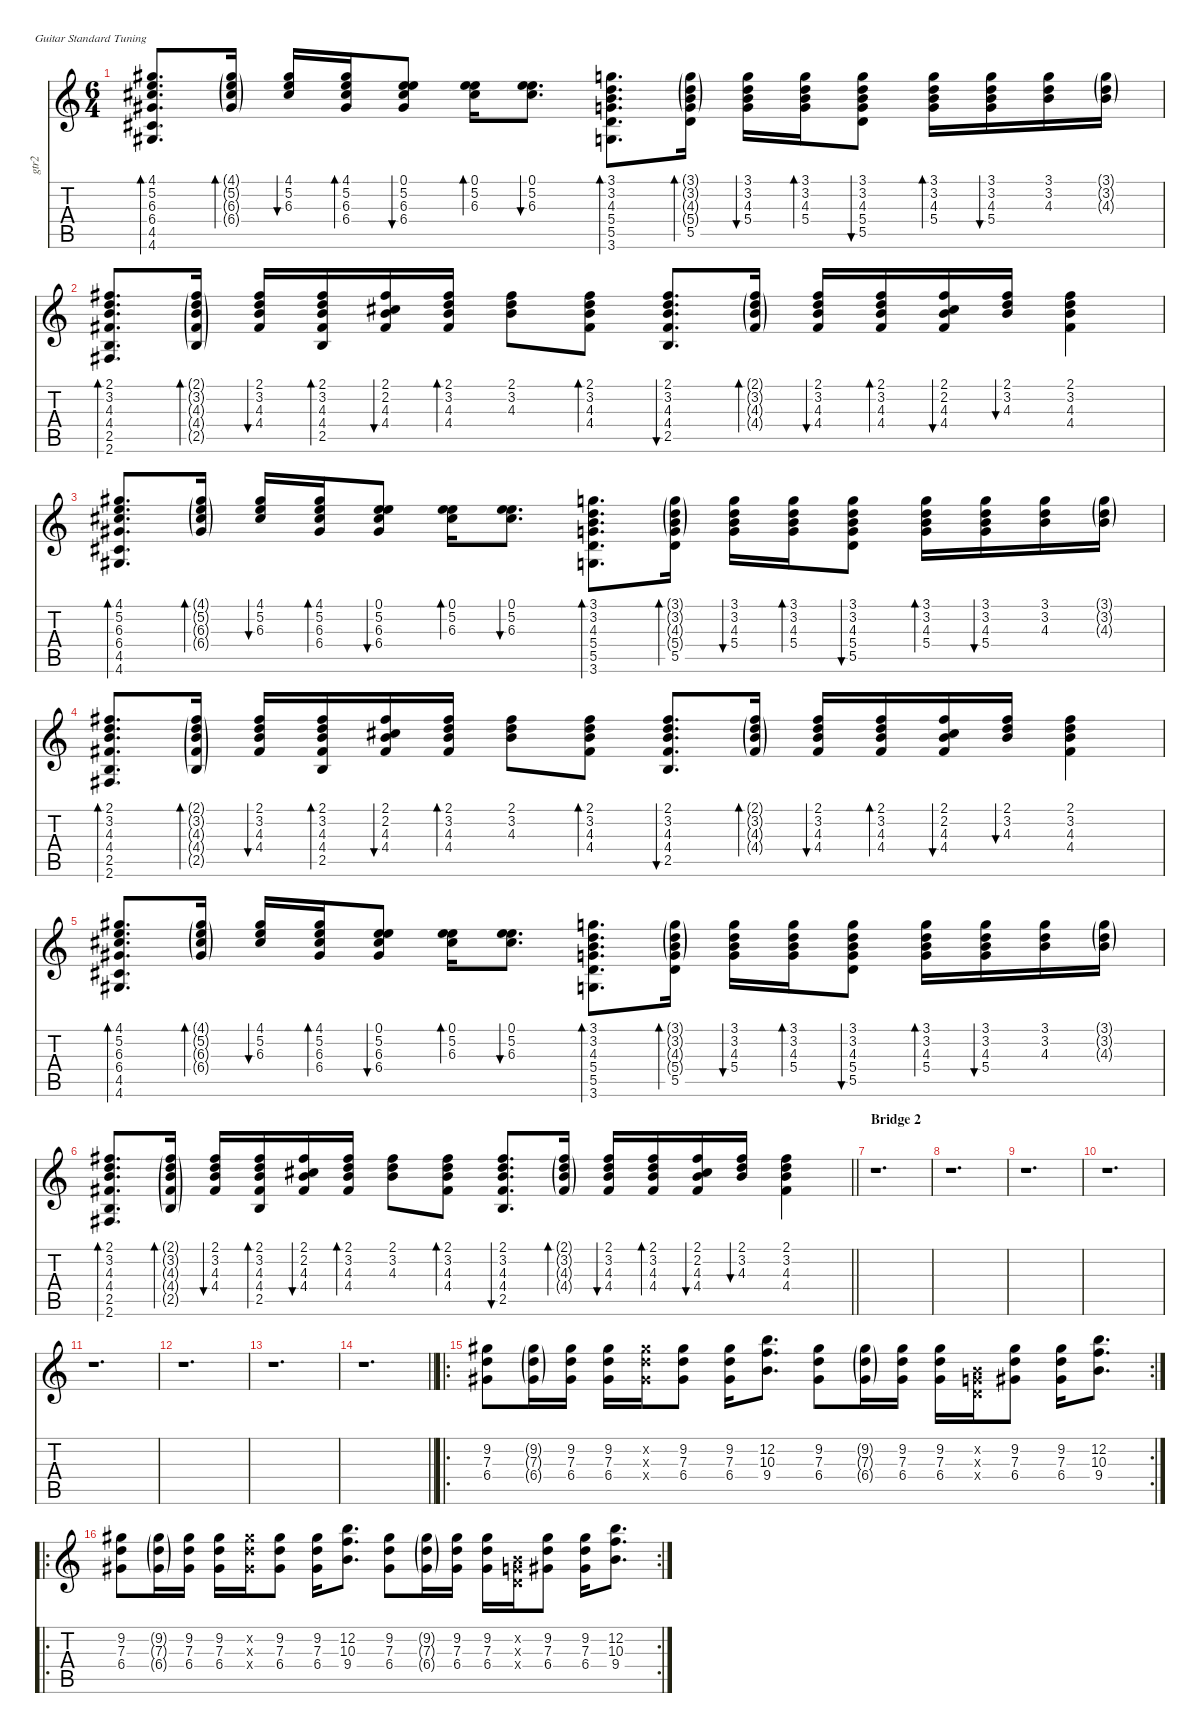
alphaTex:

\defaultSystemsLayout 4
\hideDynamics
\bracketExtendMode nobrackets
\otherSystemsTrackNameOrientation horizontal
\track ("Guitar 2" "gtr2") {defaultSystemsLayout 4 instrument overdrivenguitar}
\staff {score tabs}
\tuning (E4 B3 G3 D3 A2 E2)
\ts (6 4)
\tempo (93 hide)
\clef g2
\ks aminor
(4.1{acc #} 5.2 6.3{acc #} 6.4{acc #} 4.5{acc #} 4.6{acc #}).8{d bd 30 dy mf beam Up} (4.1{g acc #} 5.2{g} 6.3{g acc #} 6.4{g acc #}).16{bd 30 beam Up} (4.1{acc #} 5.2 6.3{acc #}).16{bu 30 beam Up} (4.1{acc #} 5.2 6.3{acc #} 6.4{acc #}).16{bd 30 beam Up} (0.1 5.2 6.3{acc #} 6.4{acc #}).8{bu 30 beam Down} (0.1 5.2 6.3{acc #}).16{bd 30 beam Down} (0.1 5.2 6.3{acc #}).8{d bu 30 beam Down} (3.1 3.2 4.3 5.4 5.5 3.6).8{d bd 30 beam Down} (3.1{g} 3.2{g} 4.3{g} 5.4{g} 5.5).16{bd 30 dy f beam Down} (3.1 3.2 4.3 5.4).16{bu 30 dy mf beam Down} (3.1 3.2 4.3 5.4).16{bd 30 beam Down} (3.1 3.2 4.3 5.4 5.5).8{bu 30 beam Down} (3.1 3.2 4.3 5.4).16{bd 30 beam Down} (3.1 3.2 4.3 5.4).16{bu 30 beam Down} (3.1 3.2 4.3).16{beam Down} (3.1{g} 3.2{g} 4.3{g}).16{beam Down} |
(2.1{acc #} 3.2 4.3 4.4{acc #} 2.5 2.6{acc #}).8{d bd 30 beam Up} (2.1{g acc #} 3.2{g} 4.3{g} 4.4{g acc #} 2.5{g}).16{bd 30 beam Up} (2.1{acc #} 3.2 4.3 4.4{acc #}).16{bu 30 beam Up} (2.1{acc #} 3.2 4.3 4.4{acc #} 2.5).16{bd 30 beam Up} (2.1{acc #} 2.2{acc #} 4.3 4.4{acc #}).16{bu 30 beam Down} (2.1{acc #} 3.2 4.3 4.4{acc #}).16{bd 30 beam Down} (2.1{acc #} 3.2 4.3).8{dy f beam Down} (2.1{acc #} 3.2 4.3 4.4{acc #}).8{bd 30 dy mf beam Down} (2.1{acc #} 3.2 4.3 4.4{acc #} 2.5).8{d bu 30 beam Up} (2.1{g acc #} 3.2{g} 4.3{g} 4.4{g acc #}).16{bd 30 beam Up} (2.1{acc #} 3.2 4.3 4.4{acc #}).16{bu 30 beam Up} (2.1{acc #} 3.2 4.3 4.4{acc #}).16{bd 30 beam Up} (2.1{acc #} 2.2{acc #} 4.3 4.4{acc #}).16{bu 30 beam Down} (2.1{acc #} 3.2 4.3).16{bu 30 beam Down} (2.1{acc #} 3.2 4.3 4.4{acc #}).4{beam Down} |
(4.1{acc #} 5.2 6.3{acc #} 6.4{acc #} 4.5{acc #} 4.6{acc #}).8{d bd 30 beam Up} (4.1{g acc #} 5.2{g} 6.3{g acc #} 6.4{g acc #}).16{bd 30 beam Up} (4.1{acc #} 5.2 6.3{acc #}).16{bu 30 beam Up} (4.1{acc #} 5.2 6.3{acc #} 6.4{acc #}).16{bd 30 beam Up} (0.1 5.2 6.3{acc #} 6.4{acc #}).8{bu 30 beam Down} (0.1 5.2 6.3{acc #}).16{bd 30 beam Down} (0.1 5.2 6.3{acc #}).8{d bu 30 beam Down} (3.1 3.2 4.3 5.4 5.5 3.6).8{d bd 30 beam Down} (3.1{g} 3.2{g} 4.3{g} 5.4{g} 5.5).16{bd 30 dy f beam Down} (3.1 3.2 4.3 5.4).16{bu 30 dy mf beam Down} (3.1 3.2 4.3 5.4).16{bd 30 beam Down} (3.1 3.2 4.3 5.4 5.5).8{bu 30 beam Down} (3.1 3.2 4.3 5.4).16{bd 30 beam Down} (3.1 3.2 4.3 5.4).16{bu 30 beam Down} (3.1 3.2 4.3).16{beam Down} (3.1{g} 3.2{g} 4.3{g}).16{beam Down} |
(2.1{acc #} 3.2 4.3 4.4{acc #} 2.5 2.6{acc #}).8{d bd 30 beam Up} (2.1{g acc #} 3.2{g} 4.3{g} 4.4{g acc #} 2.5{g}).16{bd 30 beam Up} (2.1{acc #} 3.2 4.3 4.4{acc #}).16{bu 30 beam Up} (2.1{acc #} 3.2 4.3 4.4{acc #} 2.5).16{bd 30 beam Up} (2.1{acc #} 2.2{acc #} 4.3 4.4{acc #}).16{bu 30 beam Down} (2.1{acc #} 3.2 4.3 4.4{acc #}).16{bd 30 beam Down} (2.1{acc #} 3.2 4.3).8{dy f beam Down} (2.1{acc #} 3.2 4.3 4.4{acc #}).8{bd 30 dy mf beam Down} (2.1{acc #} 3.2 4.3 4.4{acc #} 2.5).8{d bu 30 beam Up} (2.1{g acc #} 3.2{g} 4.3{g} 4.4{g acc #}).16{bd 30 beam Up} (2.1{acc #} 3.2 4.3 4.4{acc #}).16{bu 30 beam Up} (2.1{acc #} 3.2 4.3 4.4{acc #}).16{bd 30 beam Up} (2.1{acc #} 2.2{acc #} 4.3 4.4{acc #}).16{bu 30 beam Down} (2.1{acc #} 3.2 4.3).16{bu 30 beam Down} (2.1{acc #} 3.2 4.3 4.4{acc #}).4{beam Down} |
(4.1{acc #} 5.2 6.3{acc #} 6.4{acc #} 4.5{acc #} 4.6{acc #}).8{d bd 30 beam Up} (4.1{g acc #} 5.2{g} 6.3{g acc #} 6.4{g acc #}).16{bd 30 beam Up} (4.1{acc #} 5.2 6.3{acc #}).16{bu 30 beam Up} (4.1{acc #} 5.2 6.3{acc #} 6.4{acc #}).16{bd 30 beam Up} (0.1 5.2 6.3{acc #} 6.4{acc #}).8{bu 30 beam Down} (0.1 5.2 6.3{acc #}).16{bd 30 beam Down} (0.1 5.2 6.3{acc #}).8{d bu 30 beam Down} (3.1 3.2 4.3 5.4 5.5 3.6).8{d bd 30 beam Down} (3.1{g} 3.2{g} 4.3{g} 5.4{g} 5.5).16{bd 30 dy f beam Down} (3.1 3.2 4.3 5.4).16{bu 30 dy mf beam Down} (3.1 3.2 4.3 5.4).16{bd 30 beam Down} (3.1 3.2 4.3 5.4 5.5).8{bu 30 beam Down} (3.1 3.2 4.3 5.4).16{bd 30 beam Down} (3.1 3.2 4.3 5.4).16{bu 30 beam Down} (3.1 3.2 4.3).16{beam Down} (3.1{g} 3.2{g} 4.3{g}).16{beam Down} |
\barLineRight lightlight
(2.1{acc #} 3.2 4.3 4.4{acc #} 2.5 2.6{acc #}).8{d bd 30 beam Up} (2.1{g acc #} 3.2{g} 4.3{g} 4.4{g acc #} 2.5{g}).16{bd 30 beam Up} (2.1{acc #} 3.2 4.3 4.4{acc #}).16{bu 30 beam Up} (2.1{acc #} 3.2 4.3 4.4{acc #} 2.5).16{bd 30 beam Up} (2.1{acc #} 2.2{acc #} 4.3 4.4{acc #}).16{bu 30 beam Down} (2.1{acc #} 3.2 4.3 4.4{acc #}).16{bd 30 beam Down} (2.1{acc #} 3.2 4.3).8{dy f beam Down} (2.1{acc #} 3.2 4.3 4.4{acc #}).8{bd 30 dy mf beam Down} (2.1{acc #} 3.2 4.3 4.4{acc #} 2.5).8{d bu 30 beam Up} (2.1{g acc #} 3.2{g} 4.3{g} 4.4{g acc #}).16{bd 30 beam Up} (2.1{acc #} 3.2 4.3 4.4{acc #}).16{bu 30 beam Up} (2.1{acc #} 3.2 4.3 4.4{acc #}).16{bd 30 beam Up} (2.1{acc #} 2.2{acc #} 4.3 4.4{acc #}).16{bu 30 beam Down} (2.1{acc #} 3.2 4.3).16{bu 30 beam Down} (2.1{acc #} 3.2 4.3 4.4{acc #}).4{beam Down} |
\section ("" "Bridge 2")
r.1{d beam Down} |
r.1{d beam Down} |
\tempo (93 hide)
r.1{d beam Down} |
\tempo (91.5 0.00625 hide)
r.1{d beam Down} |
\tempo (93 hide)
r.1{d beam Down} |
r.1{d beam Down} |
\tempo (93 0.00625 hide)
r.1{d beam Down} |
\tempo (91.5 0.0125 hide)
\barLineRight lightlight
r.1{d beam Down} |
\ro
\rc 2
\tempo (93 hide)
(9.2{acc #} 7.3 6.4{acc #}).8{dy f instrument overdrivenguitar beam Down} (9.2{g acc #} 7.3{g} 6.4{g acc #}).16{dy mf beam Down} (9.2{acc #} 7.3 6.4{acc #}).16{dy f beam Down} (9.2{acc #} 7.3 6.4{acc #}).16{beam Down} (9.2{x acc #} 7.3{x} 6.4{x acc #}).16{beam Down} (9.2{acc #} 7.3 6.4{acc #}).8{beam Down} (9.2{acc #} 7.3 6.4{acc #}).16{beam Down} (12.2 10.3 9.4).8{d beam Down} (9.2{acc #} 7.3 6.4{acc #}).8{beam Down} (9.2{g acc #} 7.3{g} 6.4{g acc #}).16{dy mf beam Down} (9.2{acc #} 7.3 6.4{acc #}).16{dy f beam Down} (9.2{acc #} 7.3 6.4{acc #}).16{beam Down} (0.2{x} 0.3{x} 0.4{x}).16{beam Down} (9.2{acc #} 7.3 6.4{acc #}).8{beam Down} (9.2{acc #} 7.3 6.4{acc #}).16{beam Down} (12.2 10.3 9.4).8{d beam Down} |
\ro
\rc 2
(9.2{acc #} 7.3 6.4{acc #}).8{beam Down} (9.2{g acc #} 7.3{g} 6.4{g acc #}).16{dy mf beam Down} (9.2{acc #} 7.3 6.4{acc #}).16{dy f beam Down} (9.2{acc #} 7.3 6.4{acc #}).16{beam Down} (9.2{x acc #} 7.3{x} 6.4{x acc #}).16{beam Down} (9.2{acc #} 7.3 6.4{acc #}).8{beam Down} (9.2{acc #} 7.3 6.4{acc #}).16{beam Down} (12.2 10.3 9.4).8{d beam Down} (9.2{acc #} 7.3 6.4{acc #}).8{beam Down} (9.2{g acc #} 7.3{g} 6.4{g acc #}).16{dy mf beam Down} (9.2{acc #} 7.3 6.4{acc #}).16{dy f beam Down} (9.2{acc #} 7.3 6.4{acc #}).16{beam Down} (0.2{x} 0.3{x} 0.4{x}).16{beam Down} (9.2{acc #} 7.3 6.4{acc #}).8{beam Down} (9.2{acc #} 7.3 6.4{acc #}).16{beam Down} (12.2 10.3 9.4).8{d beam Down}
